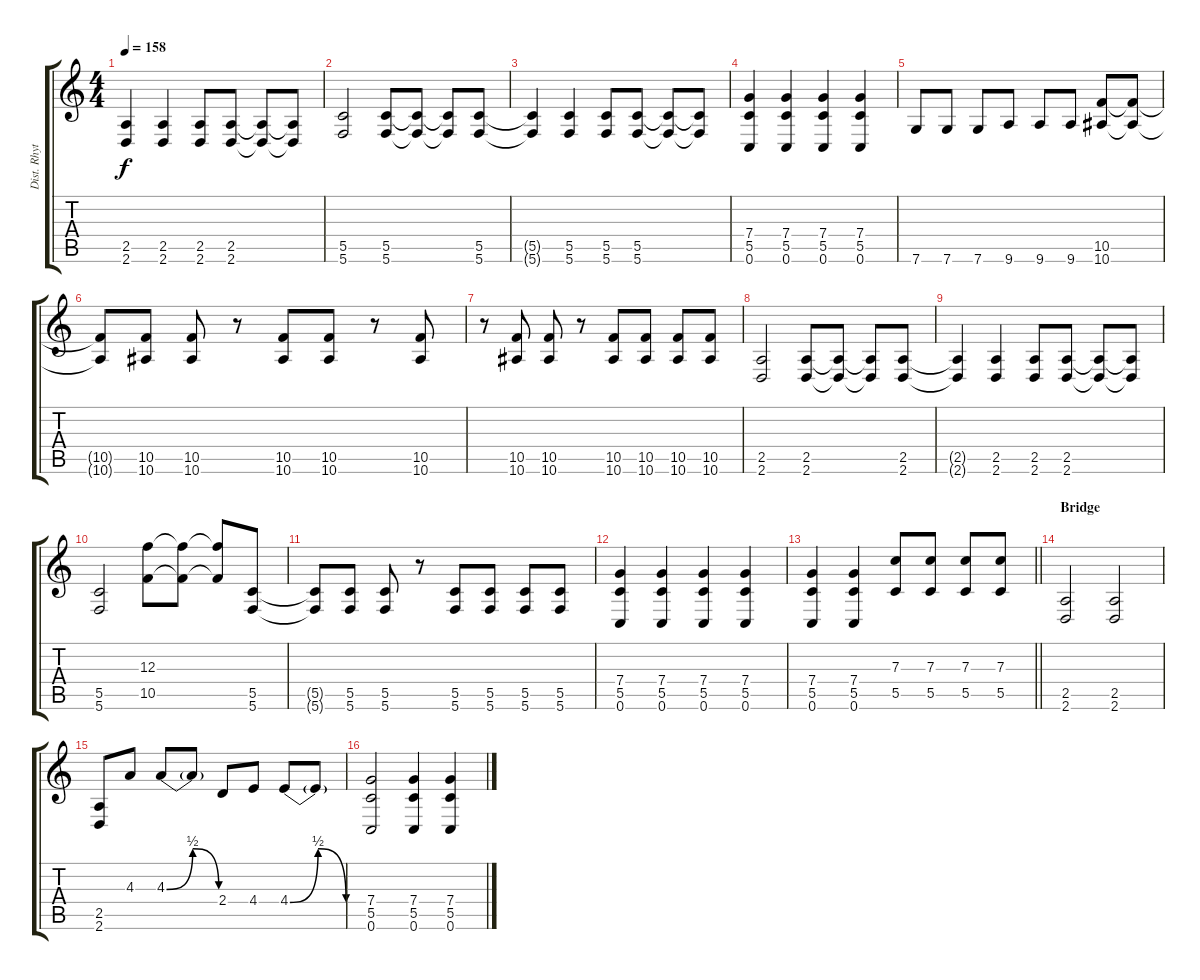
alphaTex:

\track ("Dist. Rhytm Guitar [L]" "Dist. Rhyt") {instrument distortionguitar}
\staff {score tabs}
\tuning (D4 A3 F3 C3 G2 C2) {hide}
\ts (4 4)
\tempo 158
\clef g2
\ks c
(2.5{t} 2.6{t}).4{dy f} (2.5 2.6).4 (2.5 2.6).8 (2.5 2.6).8 (2.5{t} 2.6{t}).8 (2.5{t} 2.6{t}).8 |
(5.5 5.6).2 (5.5 5.6).8 (5.5{t} 5.6{t}).8 (5.5{t} 5.6{t}).8 (5.5 5.6).8 |
(5.5{t} 5.6{t}).4 (5.5 5.6).4 (5.5 5.6).8 (5.5 5.6).8 (5.5{t} 5.6{t}).8 (5.5{t} 5.6{t}).8 |
(7.4 5.5 0.6).4 (7.4 5.5 0.6).4 (7.4 5.5 0.6).4 (7.4 5.5 0.6).4 |
7.6.8 7.6.8 7.6.8 9.6.8 9.6.8 9.6.8 (10.5 10.6).8 (10.5{t} 10.6{t}).8 |
(10.5{t} 10.6{t}).8 (10.5 10.6).8 (10.5 10.6).8 r.8 (10.5 10.6).8 (10.5 10.6).8 r.8 (10.5 10.6).8 |
r.8 (10.5 10.6).8 (10.5 10.6).8 r.8 (10.5 10.6).8 (10.5 10.6).8 (10.5 10.6).8 (10.5 10.6).8 |
(2.5 2.6).2 (2.5 2.6).8 (2.5{t} 2.6{t}).8 (2.5{t} 2.6{t}).8 (2.5 2.6).8 |
(2.5{t} 2.6{t}).4 (2.5 2.6).4 (2.5 2.6).8 (2.5 2.6).8 (2.5{t} 2.6{t}).8 (2.5{t} 2.6{t}).8 |
(5.5 5.6).2 (12.3 10.5).8 (12.3{t} 10.5{t}).8 (12.3{t} 10.5{t}).8 (5.5 5.6).8 |
(5.5{t} 5.6{t}).8 (5.5 5.6).8 (5.5 5.6).8 r.8 (5.5 5.6).8 (5.5 5.6).8 (5.5 5.6).8 (5.5 5.6).8 |
(7.4 5.5 0.6).4 (7.4 5.5 0.6).4 (7.4 5.5 0.6).4 (7.4 5.5 0.6).4 |
\barLineRight lightlight
(7.4 5.5 0.6).4 (7.4 5.5 0.6).4 (7.3 5.5).8 (7.3 5.5).8 (7.3 5.5).8 (7.3 5.5).8 |
\section ("" "Bridge")
(2.5 2.6).2 (2.5 2.6).2 |
(2.5 2.6).8 4.3.8 4.3{be (bendrelease 0 0 30 2 30 2 60 0)}.8 4.3{t}.8 2.4.8 4.4.8 4.4{be (bendrelease 0 0 30 2 30 2 60 0)}.8 4.4{t}.8 |
(7.4 5.5 0.6).2 (7.4 5.5 0.6).4 (7.4 5.5 0.6).4
